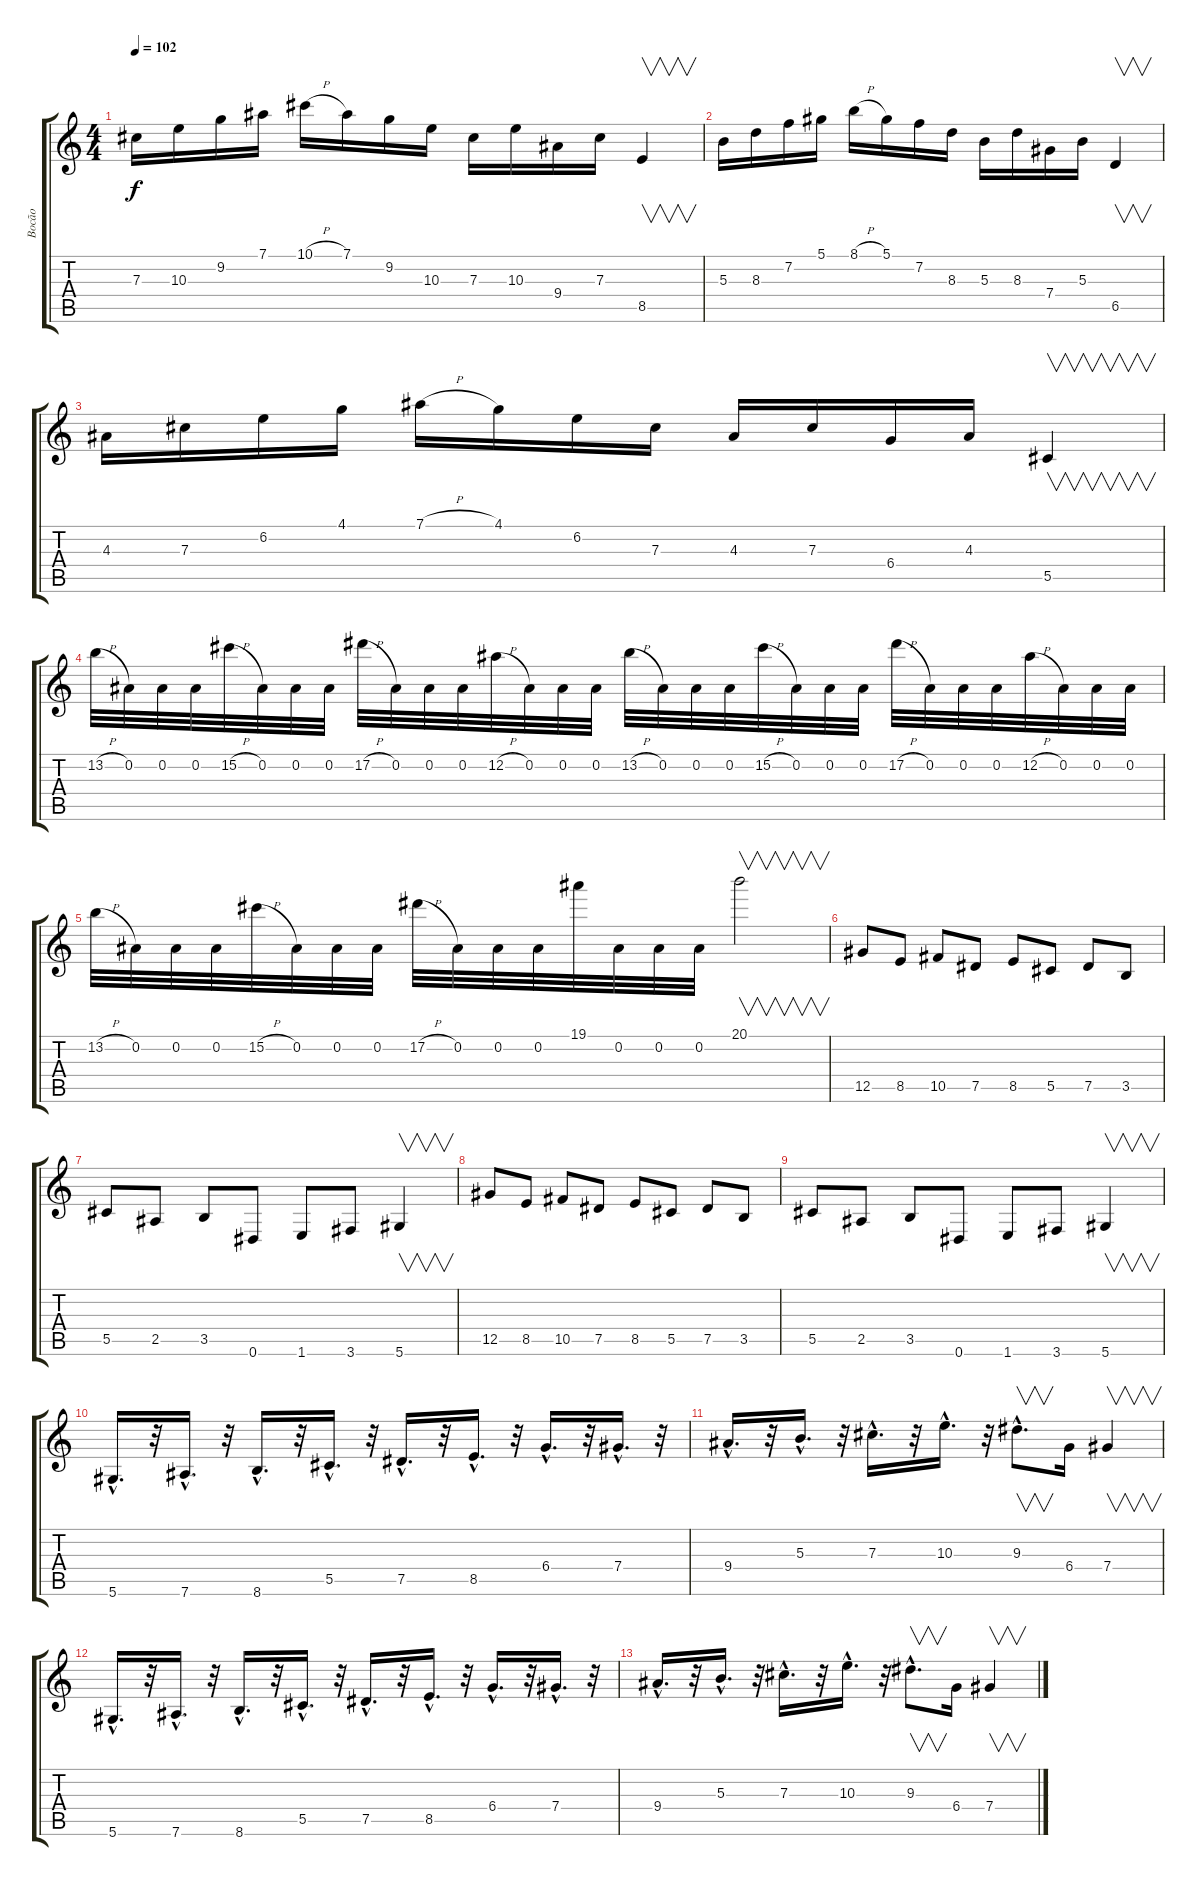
\track ("Bocão" "Bocão") {instrument overdrivenguitar}
\staff {score tabs}
\tuning (Eb4 Bb3 Gb3 Db3 Ab2 Eb2) {hide}
\ts (4 4)
\tempo 102
\clef g2
\ks c
7.3.16{dy f} 10.3.16 9.2.16 7.1.16 10.1{h}.16 7.1.16 9.2.16 10.3.16 7.3.16 10.3.16 9.4.16 7.3.16 8.5.4{v} |
5.3.16 8.3.16 7.2.16 5.1.16 8.1{h}.16 5.1.16 7.2.16 8.3.16 5.3.16 8.3.16 7.4.16 5.3.16 6.5.4{v} |
4.3.16 7.3.16 6.2.16 4.1.16 7.1{h}.16 4.1.16 6.2.16 7.3.16 4.3.16 7.3.16 6.4.16 4.3.16 5.5.4{v} |
13.2{h}.32 0.2.32 0.2.32 0.2.32 15.2{h}.32 0.2.32 0.2.32 0.2.32 17.2{h}.32 0.2.32 0.2.32 0.2.32 12.2{h}.32 0.2.32 0.2.32 0.2.32 13.2{h}.32 0.2.32 0.2.32 0.2.32 15.2{h}.32 0.2.32 0.2.32 0.2.32 17.2{h}.32 0.2.32 0.2.32 0.2.32 12.2{h}.32 0.2.32 0.2.32 0.2.32 |
13.2{h}.32 0.2.32 0.2.32 0.2.32 15.2{h}.32 0.2.32 0.2.32 0.2.32 17.2{h}.32 0.2.32 0.2.32 0.2.32 19.1.32 0.2.32 0.2.32 0.2.32 20.1.2{v} |
12.5.8 8.5.8 10.5.8 7.5.8 8.5.8 5.5.8 7.5.8 3.5.8 |
5.5.8 2.5.8 3.5.8 0.6.8 1.6.8 3.6.8 5.6.4{v} |
12.5.8 8.5.8 10.5.8 7.5.8 8.5.8 5.5.8 7.5.8 3.5.8 |
5.5.8 2.5.8 3.5.8 0.6.8 1.6.8 3.6.8 5.6.4{v} |
5.6{hac}.16{d} r.32 7.6{hac}.16{d} r.32 8.6{hac}.16{d} r.32 5.5{hac}.16{d} r.32 7.5{hac}.16{d} r.32 8.5{hac}.16{d} r.32 6.4{hac}.16{d} r.32 7.4{hac}.16{d} r.32 |
9.4{hac}.16{d} r.32 5.3{hac}.16{d} r.32 7.3{hac}.16{d} r.32 10.3{hac}.16{d} r.32 9.3{hac}.8{v d} 6.4.16 7.4.4{v} |
5.6{hac}.16{d} r.32 7.6{hac}.16{d} r.32 8.6{hac}.16{d} r.32 5.5{hac}.16{d} r.32 7.5{hac}.16{d} r.32 8.5{hac}.16{d} r.32 6.4{hac}.16{d} r.32 7.4{hac}.16{d} r.32 |
9.4{hac}.16{d} r.32 5.3{hac}.16{d} r.32 7.3{hac}.16{d} r.32 10.3{hac}.16{d} r.32 9.3{hac}.8{v d} 6.4.16 7.4.4{v}
